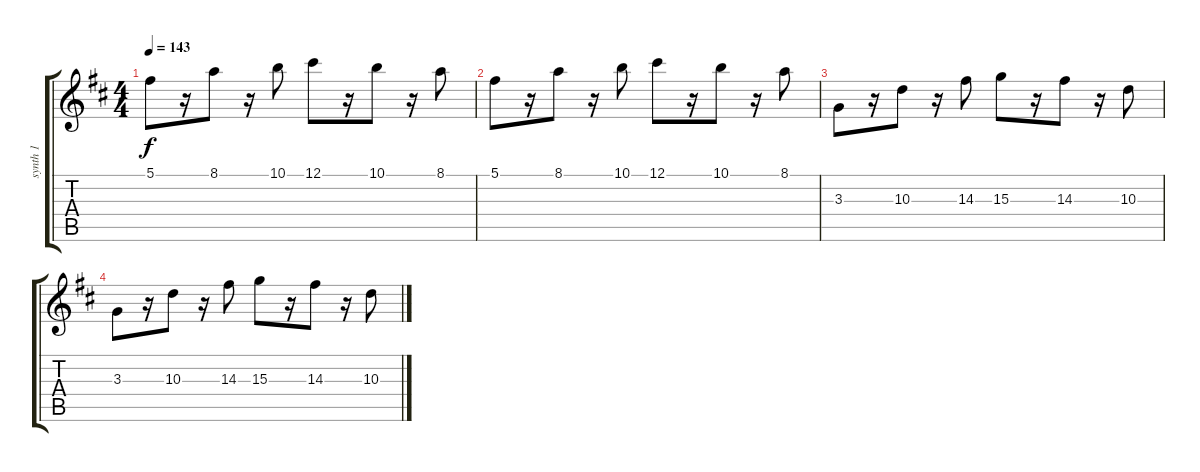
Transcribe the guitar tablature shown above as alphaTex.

\track ("synth 1" "synth 1") {instrument lead1square}
\staff {score tabs}
\tuning (Db5 Ab4 E4 B3 Gb3 B2) {hide}
\ts (4 4)
\tempo 143
\clef g2
\ks bminor
5.1.8{dy f} r.16 8.1.8 r.16 10.1.8 12.1.8 r.16 10.1.8 r.16 8.1.8 |
5.1.8 r.16 8.1.8 r.16 10.1.8 12.1.8 r.16 10.1.8 r.16 8.1.8 |
3.3.8 r.16 10.3.8 r.16 14.3.8 15.3.8 r.16 14.3.8 r.16 10.3.8 |
3.3.8 r.16 10.3.8 r.16 14.3.8 15.3.8 r.16 14.3.8 r.16 10.3.8
